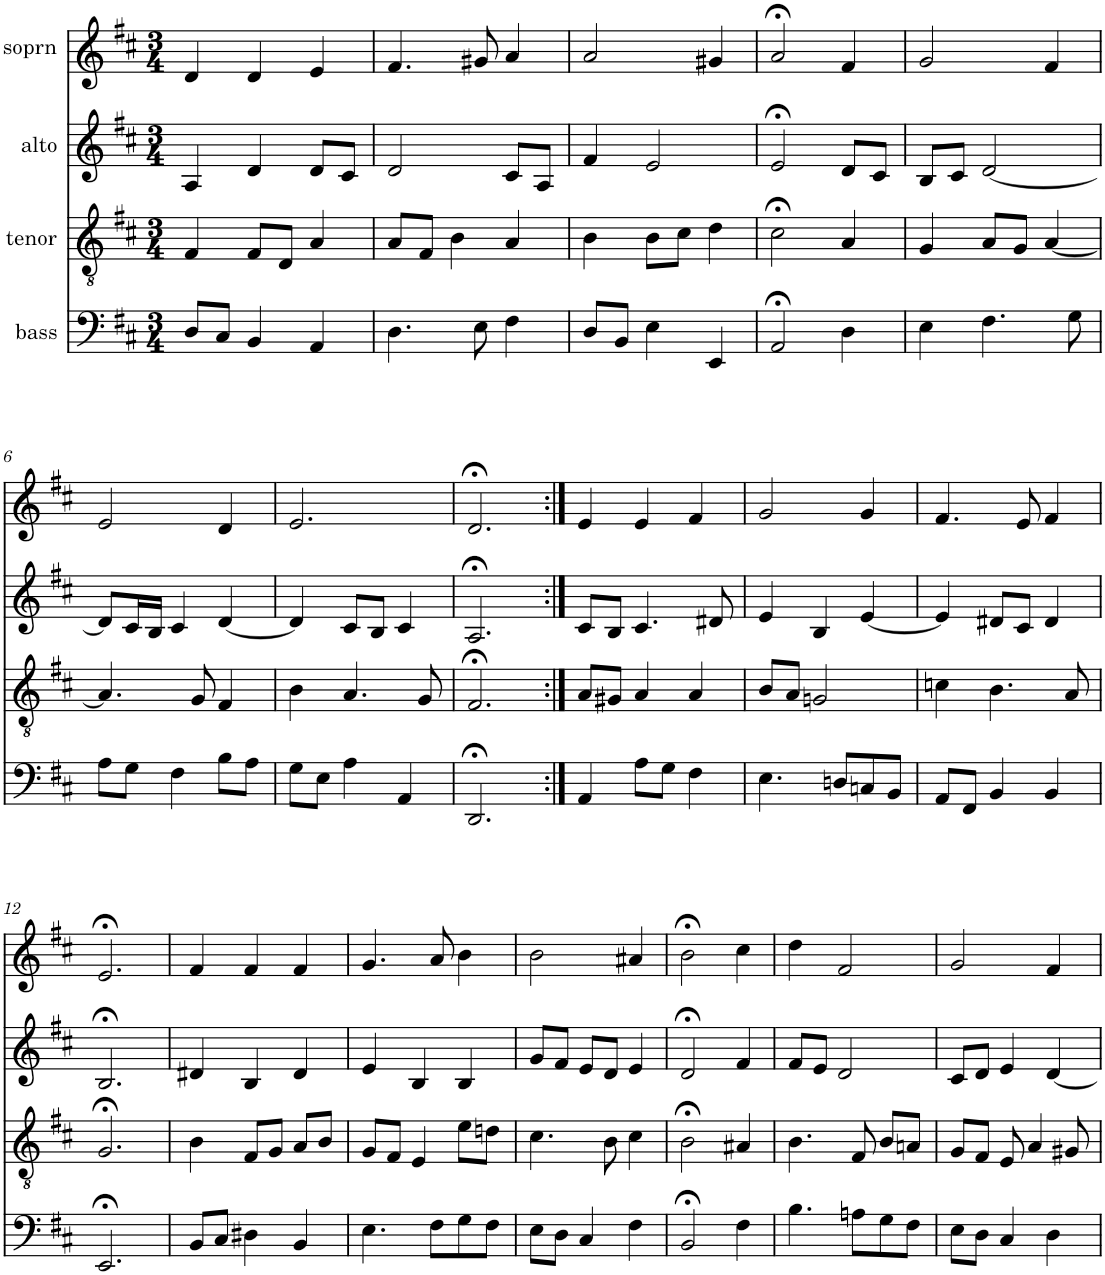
**kern	**kern	**kern	**kern
*part4	*part3	*part2	*part1
*staff4	*staff3	*staff2	*staff1
*I"bass	*I"tenor	*I"alto	*I"soprn
*clefF4	*clefGv2	*clefG2	*clefG2
*k[f#c#]	*k[f#c#]	*k[f#c#]	*k[f#c#]
*D:	*D:	*D:	*D:
*M3/4	*M3/4	*M3/4	*M3/4
=1	=1	=1	=1
8D/L	4F#/	4A/	4d/
8C#/J	.	.	.
4BB/	8F#/L	4d/	4d/
.	8D/J	.	.
4AA/	4A/	8d/L	4e/
.	.	8c#/J	.
=2	=2	=2	=2
4.D\	8A/L	2d/	4.f#/
.	8F#/J	.	.
.	4B\	.	.
8E\	.	.	8g#X/
4F#\	4A/	8c#/L	4a/
.	.	8A/J	.
=3	=3	=3	=3
8D/L	4B\	4f#/	2a/
8BB/J	.	.	.
4E\	8B\L	2e/	.
.	8c#\J	.	.
4EE/	4d\	.	4g#X/
=4	=4	=4	=4
2AA;</	2c#;<\	2e;</	2a;</
4D\	4A/	8d/L	4f#/
.	.	8c#/J	.
=5	=5	=5	=5
4E\	4G/	8B/L	2g/
.	.	8c#/J	.
4.F#\	8A/L	[2d/	.
.	8G/J	.	.
.	[4A/	.	4f#/
8G\	.	.	.
!!LO:LB:g=z
=6	=6	=6	=6
8A\L	4.A/]	8d/L]	2e/
8G\J	.	16c#/L	.
.	.	16B/JJ	.
4F#\	.	4c#/	.
.	8G/	.	.
8B\L	4F#/	[4d/	4d/
8A\J	.	.	.
=7	=7	=7	=7
8G\L	4B\	4d/]	2.e/
8E\J	.	.	.
4A\	4.A/	8c#/L	.
.	.	8B/J	.
4AA/	.	4c#/	.
.	8G/	.	.
=8	=8	=8	=8
2.DD;</	2.F#;</	2.A;</	2.d;</
=9:|!	=9:|!	=9:|!	=9:|!
4AA/	8A/L	8c#/L	4e/
.	8G#X/J	8B/J	.
8A\L	4A/	4.c#/	4e/
8G\J	.	.	.
4F#\	4A/	.	4f#/
.	.	8d#X/	.
=10	=10	=10	=10
4.E\	8B/L	4e/	2g/
.	8A/J	.	.
.	2Gn/	4B/	.
8Dn/L	.	.	.
8Cn/	.	[4e/	4g/
8BB/J	.	.	.
=11	=11	=11	=11
8AA/L	4cn\	4e/]	4.f#/
8FF#/J	.	.	.
4BB/	4.B\	8d#X/L	.
.	.	8c#/J	8e/
4BB/	.	4d#/	4f#/
.	8A/	.	.
!!LO:LB:g=z
=12	=12	=12	=12
2.EE;</	2.G;</	2.B;</	2.e;</
=13	=13	=13	=13
8BB/L	4B\	4d#X/	4f#/
8C#/J	.	.	.
4D#X\	8F#/L	4B/	4f#/
.	8G/J	.	.
4BB/	8A/L	4d#/	4f#/
.	8B/J	.	.
=14	=14	=14	=14
4.E\	8G/L	4e/	4.g/
.	8F#/J	.	.
.	4E/	4B/	.
8F#\L	.	.	8a/
8G\	8e\L	4B/	4b\
8F#\J	8dn\J	.	.
=15	=15	=15	=15
8E\L	4.c#\	8g/L	2b\
8D\J	.	8f#/J	.
4C#/	.	8e/L	.
.	8B\	8d/J	.
4F#\	4c#\	4e/	4a#X/
=16	=16	=16	=16
2BB;</	2B;<\	2d;</	2b;<\
4F#\	4A#X/	4f#/	4cc#\
=17	=17	=17	=17
4.B\	4.B\	8f#/L	4dd\
.	.	8e/J	.
.	.	2d/	2f#/
8An\L	8F#/	.	.
8G\	8B/L	.	.
8F#\J	8An/J	.	.
=18	=18	=18	=18
8E\L	8G/L	8c#/L	2g/
8D\J	8F#/J	8d/J	.
4C#/	8E/	4e/	.
.	4A/	.	.
4D\	.	[4d/	4f#/
.	8G#X/	.	.
=	=	=	=
*-	*-	*-	*-
